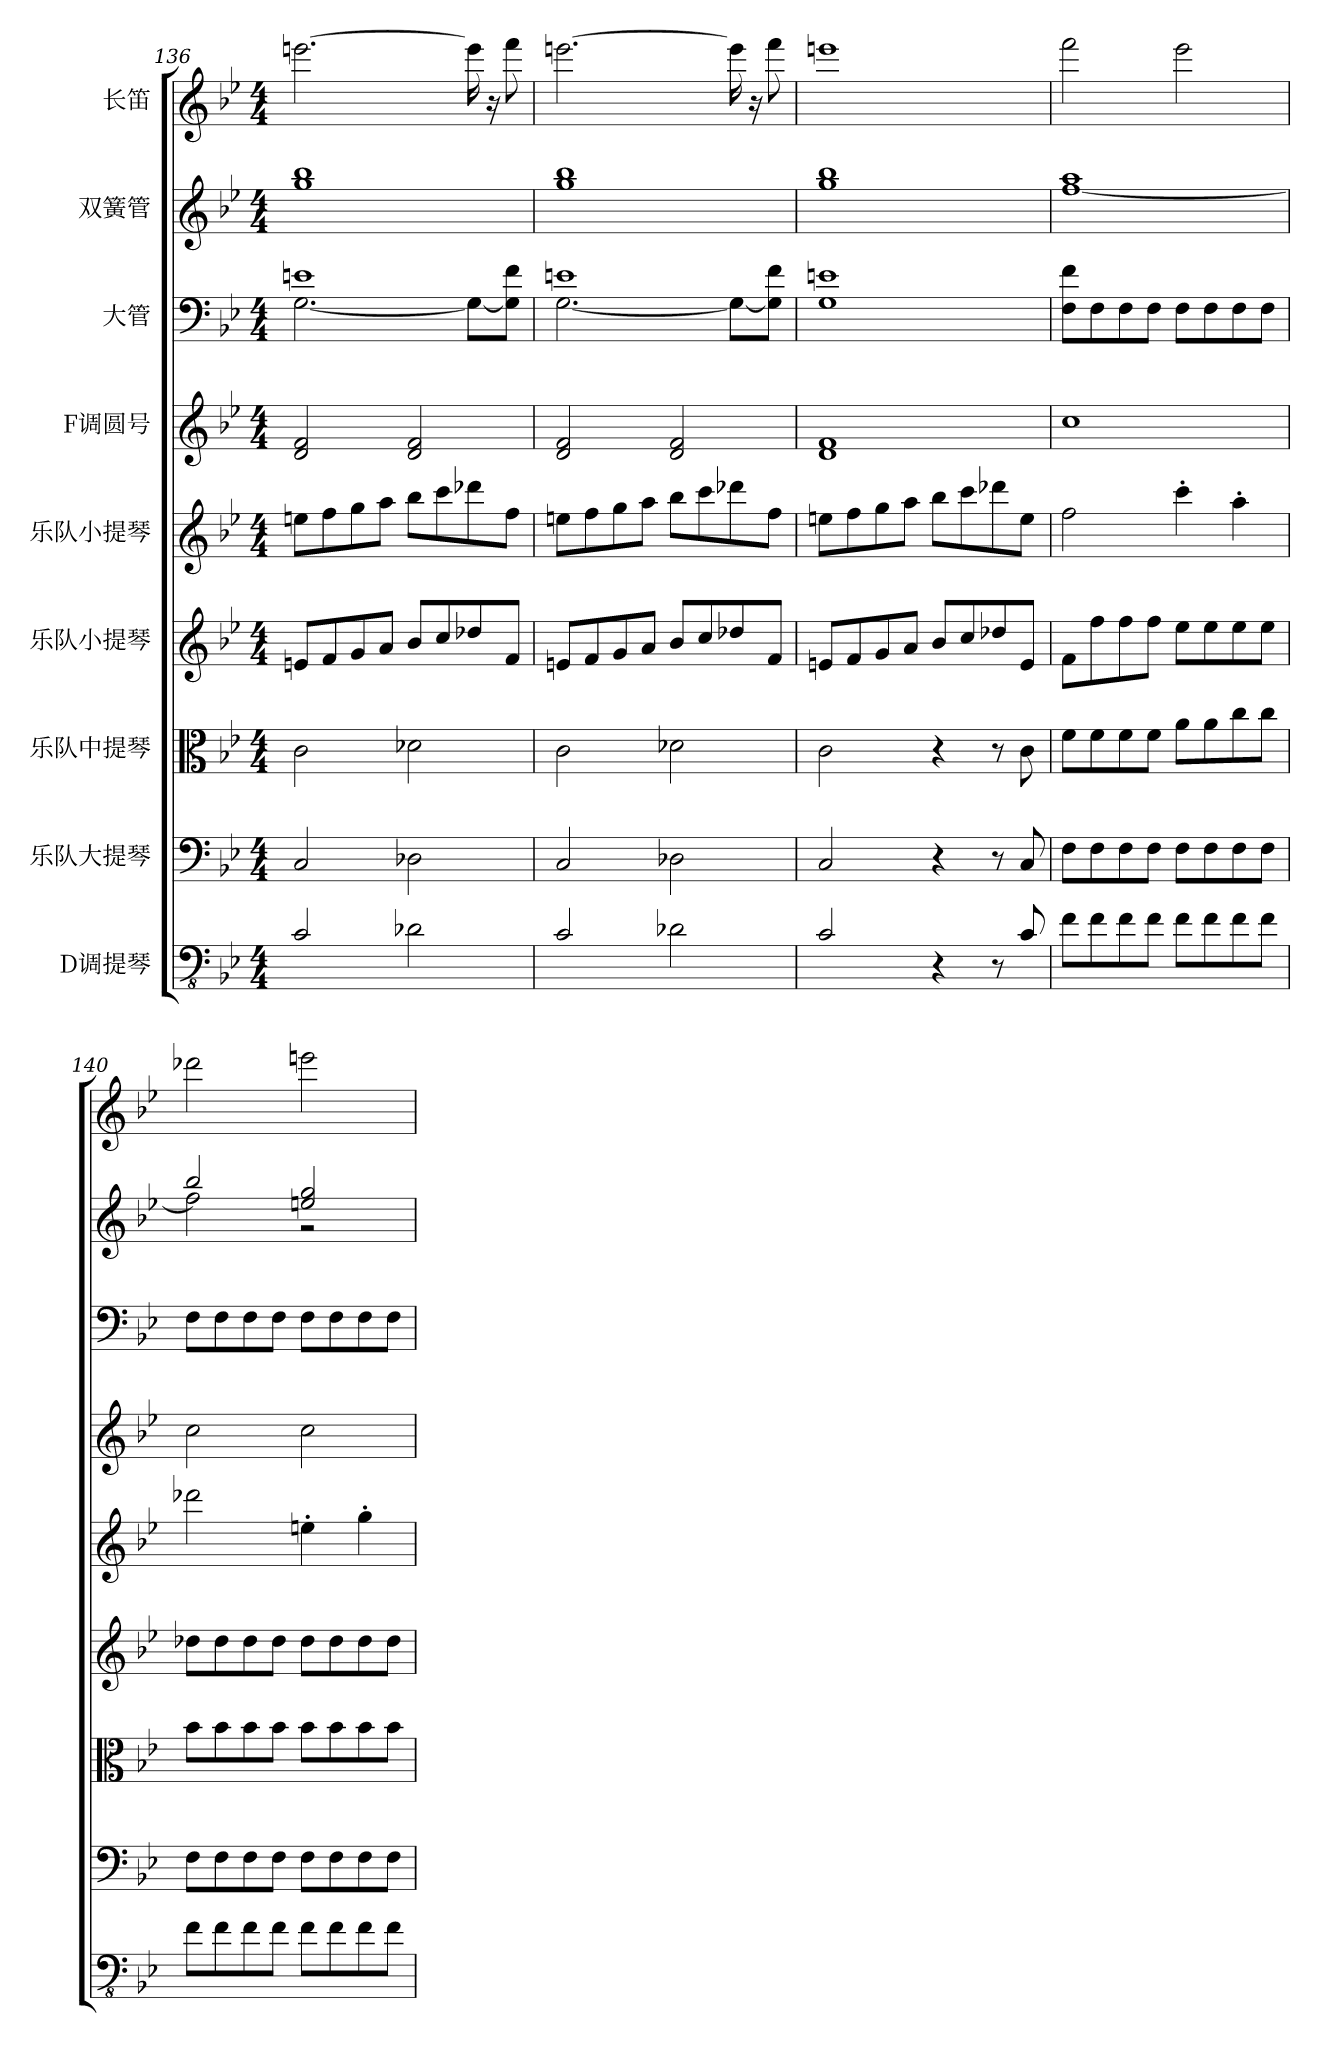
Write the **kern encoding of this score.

**kern	**kern	**kern	**kern	**kern	**kern	**kern	**kern	**kern
*part9	*part8	*part7	*part6	*part5	*part4	*part3	*part2	*part1
*staff9	*staff8	*staff7	*staff6	*staff5	*staff4	*staff3	*staff2	*staff1
*I"D调提琴	*I"乐队大提琴	*I"乐队中提琴	*I"乐队小提琴	*I"乐队小提琴	*I"F调圆号	*I"大管	*I"双簧管	*I"长笛
*clefFv4	*clefF4	*clefC3	*clefG2	*clefG2	*clefG2	*clefF4	*clefG2	*clefG2
*ITrd7c12	*	*	*	*	*ITrd4c7	*	*	*
*k[b-e-]	*k[b-e-]	*k[b-e-]	*k[b-e-]	*k[b-e-]	*k[b-e-a-]	*k[b-e-]	*k[b-e-]	*k[b-e-]
*M4/4	*M4/4	*M4/4	*M4/4	*M4/4	*M4/4	*M4/4	*M4/4	*M4/4
=136	=136	=136	=136	=136	=136	=136	=136	=136
*	*	*	*	*	*	*^	*	*
2CC/	2C/	2c\	8en/L	8een\L	2G/ 2B-/	1en	[2.G\	1gg 1bb-	[2.eeen\
.	.	.	8f/	8ff\	.	.	.	.	.
.	.	.	8g/	8gg\	.	.	.	.	.
.	.	.	8a/J	8aa\J	.	.	.	.	.
2DD-X\	2D-X\	2d-X\	8b-/L	8bb-\L	2G/ 2B-/	.	.	.	.
.	.	.	8cc/	8ccc\	.	.	.	.	.
.	.	.	8dd-X/	8ddd-X\	.	.	8G\L_	.	16eee\]
.	.	.	.	.	.	.	.	.	16r
.	.	.	8f/J	8ff\J	.	.	8G\] 8f\J	.	8fff\
!!LO:PB:g=z
=137	=137	=137	=137	=137	=137	=137	=137	=137	=137
2CC/	2C/	2c\	8en/L	8een\L	2G/ 2B-/	1en	[2.G\	1gg 1bb-	[2.eeen\
.	.	.	8f/	8ff\	.	.	.	.	.
.	.	.	8g/	8gg\	.	.	.	.	.
.	.	.	8a/J	8aa\J	.	.	.	.	.
2DD-X\	2D-X\	2d-X\	8b-/L	8bb-\L	2G/ 2B-/	.	.	.	.
.	.	.	8cc/	8ccc\	.	.	.	.	.
.	.	.	8dd-X/	8ddd-X\	.	.	8G\L_	.	16eee\]
.	.	.	.	.	.	.	.	.	16r
.	.	.	8f/J	8ff\J	.	.	8G\] 8f\J	.	8fff\
*	*	*	*	*	*	*v	*v	*	*
=138	=138	=138	=138	=138	=138	=138	=138	=138
2CC/	2C/	2c\	8en/L	8een\L	1G 1B-	1G 1en	1gg 1bb-	1eeen
.	.	.	8f/	8ff\	.	.	.	.
.	.	.	8g/	8gg\	.	.	.	.
.	.	.	8a/J	8aa\J	.	.	.	.
4r	4r	4r	8b-/L	8bb-\L	.	.	.	.
.	.	.	8cc/	8ccc\	.	.	.	.
8r	8r	8r	8dd-X/	8ddd-X\	.	.	.	.
8CC/	8C/	8c\	8e/J	8ee\J	.	.	.	.
=139	=139	=139	=139	=139	=139	=139	=139	=139
*	*	*	*	*	*	*	*^	*
8FF\L	8F\L	8f\L	8f\L	2ff\	1f	8F\ 8f\L	1aa	[1ff	2fff\
8FF\	8F\	8f\	8ff\	.	.	8F\	.	.	.
8FF\	8F\	8f\	8ff\	.	.	8F\	.	.	.
8FF\J	8F\J	8f\J	8ff\J	.	.	8F\J	.	.	.
8FF\L	8F\L	8a\L	8ee-\L	4ccc'\	.	8F\L	.	.	2eee-\
8FF\	8F\	8a\	8ee-\	.	.	8F\	.	.	.
8FF\	8F\	8cc\	8ee-\	4aa'\	.	8F\	.	.	.
8FF\J	8F\J	8cc\J	8ee-\J	.	.	8F\J	.	.	.
!!LO:PB:g=z
=140	=140	=140	=140	=140	=140	=140	=140	=140	=140
8FF\L	8F\L	8b-\L	8dd-X\L	2ddd-X\	2f\	8F\L	2bb-/	2ff\]	2ddd-X\
8FF\	8F\	8b-\	8dd-\	.	.	8F\	.	.	.
8FF\	8F\	8b-\	8dd-\	.	.	8F\	.	.	.
8FF\J	8F\J	8b-\J	8dd-\J	.	.	8F\J	.	.	.
8FF\L	8F\L	8b-\L	8dd-\L	4een'\	2f\	8F\L	2een/ 2gg/	2r	2eeen\
8FF\	8F\	8b-\	8dd-\	.	.	8F\	.	.	.
8FF\	8F\	8b-\	8dd-\	4gg'\	.	8F\	.	.	.
8FF\J	8F\J	8b-\J	8dd-\J	.	.	8F\J	.	.	.
*	*	*	*	*	*	*	*v	*v	*
=	=	=	=	=	=	=	=	=
*-	*-	*-	*-	*-	*-	*-	*-	*-
